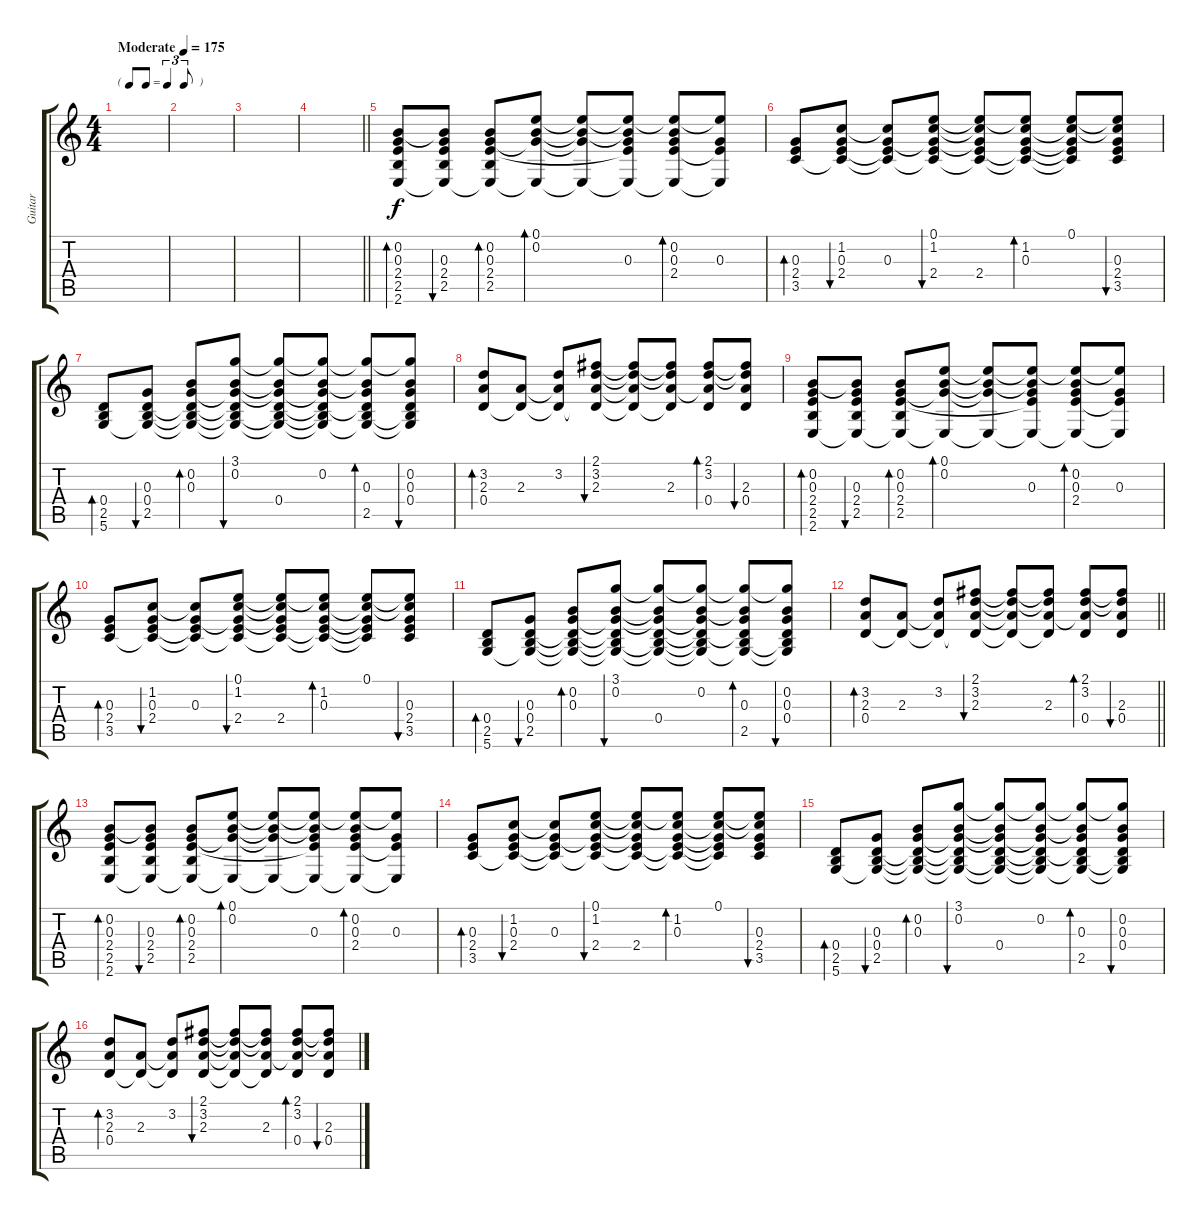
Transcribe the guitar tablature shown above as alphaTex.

\track ("Guitar" "Guitar") {instrument acousticguitarsteel}
\staff {score tabs}
\tuning (E4 B3 G3 D3 A2 D2) {hide}
\ts (4 4)
\tf triplet8th
\tempo (175 "Moderate")
\clef g2
\ks c
|
|
|
\barLineRight lightlight
|
(0.2 0.3 2.4 2.5 2.6).8{bd 60} (0.2{t} 0.3 2.4 2.5 2.6{t}).8{bu 60} (0.2 0.3 2.4 2.5 2.6{t}).8{bd 60} (0.1 0.2 0.3{t} 2.6{t}).8{bd 60} (0.1{t} 0.2{t} 0.3{t} 2.6{t}).8 (0.1{t} 0.2{t} 0.3 2.4{t} 2.6{t}).8 (0.1{t} 0.2 0.3 2.4 2.6{t}).8{bd 60} (0.1{t} 0.3 2.4{t} 2.6{t}).8 |
(0.3 2.4 3.5).8{bd 60} (1.2 0.3 2.4 3.5{t}).8{bu 60} (1.2{t} 0.3 2.4{t} 3.5{t}).8 (0.1 1.2 0.3{t} 2.4 3.5{t}).8{bu 60} (0.1{t} 1.2{t} 0.3{t} 2.4 3.5{t}).8 (0.1{t} 1.2 0.3 2.4{t} 3.5{t}).8{bd 60} (0.1 1.2{t} 0.3{t} 2.4{t} 3.5{t}).8 (0.1{t} 1.2{t} 0.3 2.4 3.5).8{bu 60} |
(0.4 2.5 5.6).8{bd 60} (0.3 0.4 2.5 5.6{t}).8{bu 60} (0.2 0.3 0.4{t} 2.5{t} 5.6{t}).8{bd 60} (3.1 0.2 0.3{t} 0.4{t} 2.5{t} 5.6{t}).8{bu 60} (3.1{t} 0.2{t} 0.3{t} 0.4 2.5{t} 5.6{t}).8 (3.1{t} 0.2 0.3{t} 0.4{t} 2.5{t} 5.6{t}).8 (3.1{t} 0.2{t} 0.3 0.4{t} 2.5 5.6{t}).8{bd 60} (3.1{t} 0.2 0.3 0.4 2.5{t} 5.6{t}).8{bu 60} |
(3.2 2.3 0.4).8{bd 60} (2.3 0.4{t}).8 (3.2 2.3{t} 0.4{t}).8 (2.1 3.2 2.3 0.4{t}).8{bu 60} (2.1{t} 3.2{t} 2.3{t} 0.4{t}).8 (2.1{t} 3.2{t} 2.3 0.4{t}).8 (2.1 3.2 2.3{t} 0.4).8{bd 60} (2.1{t} 3.2{t} 2.3 0.4).8{bu 60} |
(0.2 0.3 2.4 2.5 2.6).8{bd 60} (0.2{t} 0.3 2.4 2.5 2.6{t}).8{bu 60} (0.2 0.3 2.4 2.5 2.6{t}).8{bd 60} (0.1 0.2 0.3{t} 2.6{t}).8{bd 60} (0.1{t} 0.2{t} 0.3{t} 2.6{t}).8 (0.1{t} 0.2{t} 0.3 2.4{t} 2.6{t}).8 (0.1{t} 0.2 0.3 2.4 2.6{t}).8{bd 60} (0.1{t} 0.3 2.4{t} 2.6{t}).8 |
(0.3 2.4 3.5).8{bd 60} (1.2 0.3 2.4 3.5{t}).8{bu 60} (1.2{t} 0.3 2.4{t} 3.5{t}).8 (0.1 1.2 0.3{t} 2.4 3.5{t}).8{bu 60} (0.1{t} 1.2{t} 0.3{t} 2.4 3.5{t}).8 (0.1{t} 1.2 0.3 2.4{t} 3.5{t}).8{bd 60} (0.1 1.2{t} 0.3{t} 2.4{t} 3.5{t}).8 (0.1{t} 1.2{t} 0.3 2.4 3.5).8{bu 60} |
(0.4 2.5 5.6).8{bd 60} (0.3 0.4 2.5 5.6{t}).8{bu 60} (0.2 0.3 0.4{t} 2.5{t} 5.6{t}).8{bd 60} (3.1 0.2 0.3{t} 0.4{t} 2.5{t} 5.6{t}).8{bu 60} (3.1{t} 0.2{t} 0.3{t} 0.4 2.5{t} 5.6{t}).8 (3.1{t} 0.2 0.3{t} 0.4{t} 2.5{t} 5.6{t}).8 (3.1{t} 0.2{t} 0.3 0.4{t} 2.5 5.6{t}).8{bd 60} (3.1{t} 0.2 0.3 0.4 2.5{t} 5.6{t}).8{bu 60} |
\barLineRight lightlight
(3.2 2.3 0.4).8{bd 60} (2.3 0.4{t}).8 (3.2 2.3{t} 0.4{t}).8 (2.1 3.2 2.3 0.4{t}).8{bu 60} (2.1{t} 3.2{t} 2.3{t} 0.4{t}).8 (2.1{t} 3.2{t} 2.3 0.4{t}).8 (2.1 3.2 2.3{t} 0.4).8{bd 60} (2.1{t} 3.2{t} 2.3 0.4).8{bu 60} |
(0.2 0.3 2.4 2.5 2.6).8{bd 60 volume 8} (0.2{t} 0.3 2.4 2.5 2.6{t}).8{bu 60} (0.2 0.3 2.4 2.5 2.6{t}).8{bd 60} (0.1 0.2 0.3{t} 2.6{t}).8{bd 60} (0.1{t} 0.2{t} 0.3{t} 2.6{t}).8 (0.1{t} 0.2{t} 0.3 2.4{t} 2.6{t}).8 (0.1{t} 0.2 0.3 2.4 2.6{t}).8{bd 60} (0.1{t} 0.3 2.4{t} 2.6{t}).8 |
(0.3 2.4 3.5).8{bd 60} (1.2 0.3 2.4 3.5{t}).8{bu 60} (1.2{t} 0.3 2.4{t} 3.5{t}).8 (0.1 1.2 0.3{t} 2.4 3.5{t}).8{bu 60} (0.1{t} 1.2{t} 0.3{t} 2.4 3.5{t}).8 (0.1{t} 1.2 0.3 2.4{t} 3.5{t}).8{bd 60} (0.1 1.2{t} 0.3{t} 2.4{t} 3.5{t}).8 (0.1{t} 1.2{t} 0.3 2.4 3.5).8{bu 60} |
(0.4 2.5 5.6).8{bd 60} (0.3 0.4 2.5 5.6{t}).8{bu 60} (0.2 0.3 0.4{t} 2.5{t} 5.6{t}).8{bd 60} (3.1 0.2 0.3{t} 0.4{t} 2.5{t} 5.6{t}).8{bu 60} (3.1{t} 0.2{t} 0.3{t} 0.4 2.5{t} 5.6{t}).8 (3.1{t} 0.2 0.3{t} 0.4{t} 2.5{t} 5.6{t}).8 (3.1{t} 0.2{t} 0.3 0.4{t} 2.5 5.6{t}).8{bd 60} (3.1{t} 0.2 0.3 0.4 2.5{t} 5.6{t}).8{bu 60} |
(3.2 2.3 0.4).8{bd 60} (2.3 0.4{t}).8 (3.2 2.3{t} 0.4{t}).8 (2.1 3.2 2.3 0.4{t}).8{bu 60} (2.1{t} 3.2{t} 2.3{t} 0.4{t}).8 (2.1{t} 3.2{t} 2.3 0.4{t}).8 (2.1 3.2 2.3{t} 0.4).8{bd 60} (2.1{t} 3.2{t} 2.3 0.4).8{bu 60}
